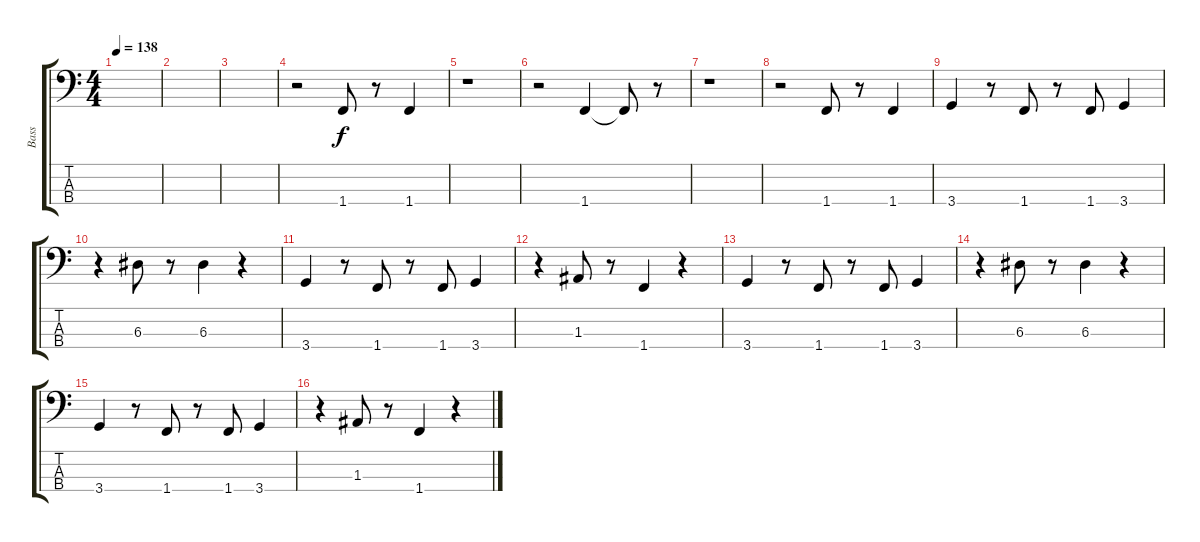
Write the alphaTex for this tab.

\track ("Bass" "Bass") {instrument electricbasspick}
\staff {score tabs}
\tuning (G2 D2 A1 E1) {hide}
\ts (4 4)
\tempo 138
\clef f4
\ks c
|
|
|
r.2 1.4.8 r.8 1.4.4 |
r.1 |
r.2 1.4.4 1.4{t}.8 r.8 |
r.1 |
r.2 1.4.8 r.8 1.4.4 |
3.4.4 r.8 1.4.8 r.8 1.4.8 3.4.4 |
r.4 6.3.8 r.8 6.3.4 r.4 |
3.4.4 r.8 1.4.8 r.8 1.4.8 3.4.4 |
r.4 1.3.8 r.8 1.4.4 r.4 |
3.4.4 r.8 1.4.8 r.8 1.4.8 3.4.4 |
r.4 6.3.8 r.8 6.3.4 r.4 |
3.4.4 r.8 1.4.8 r.8 1.4.8 3.4.4 |
r.4 1.3.8 r.8 1.4.4 r.4
